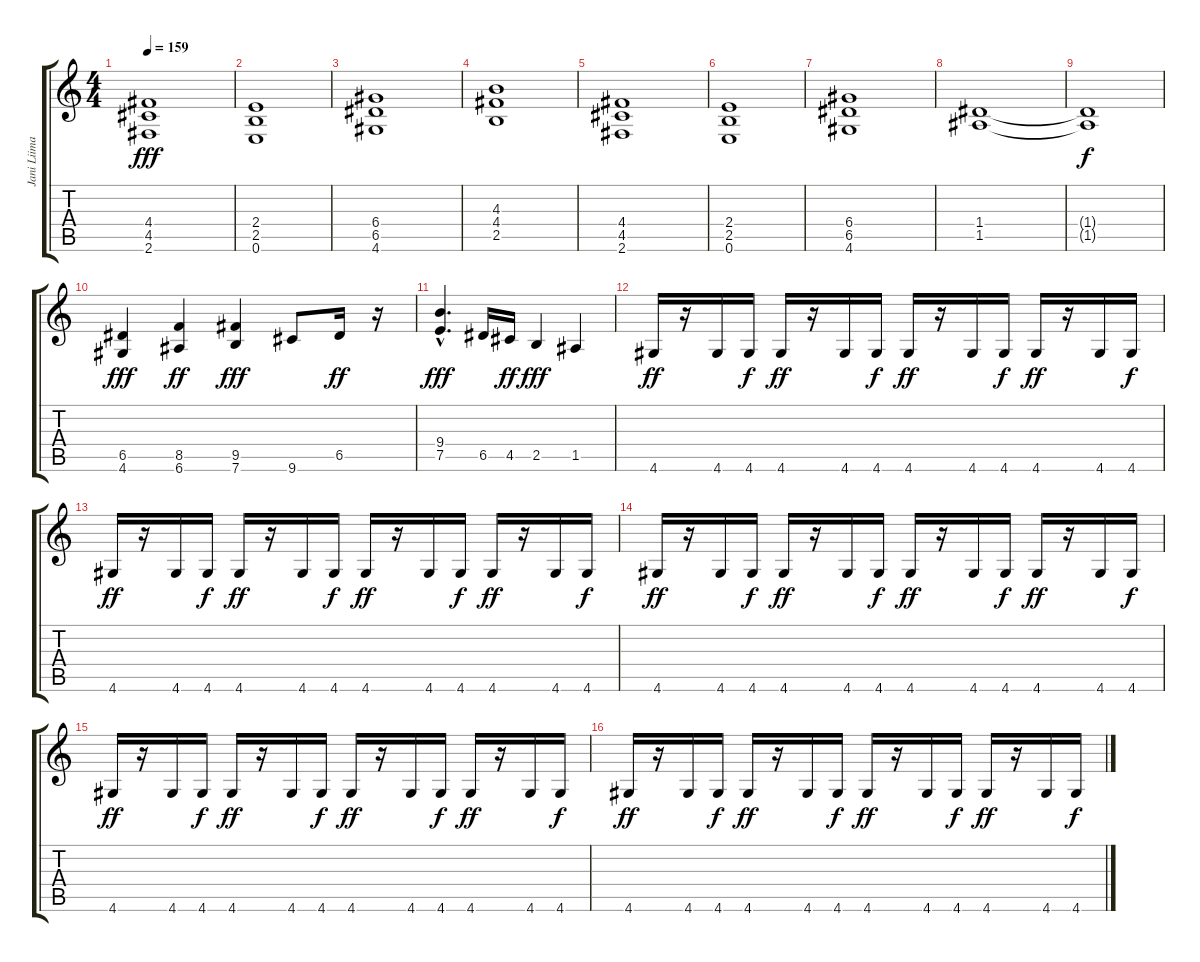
\track ("Jani Liimatainen" "Jani Liima") {instrument overdrivenguitar}
\staff {score tabs}
\tuning (E4 B3 G3 D3 A2 E2) {hide}
\ts (4 4)
\tempo 159
\clef g2
\ks c
(4.4 4.5 2.6).1{dy fff} |
(2.4 2.5 0.6).1 |
(6.4 6.5 4.6).1 |
(4.3 4.4 2.5).1 |
(4.4 4.5 2.6).1 |
(2.4 2.5 0.6).1 |
(6.4 6.5 4.6).1 |
(1.4 1.5).1 |
(1.4{t} 1.5{t}).1{dy f} |
(6.5 4.6).4{dy fff} (8.5 6.6).4{dy ff} (9.5 7.6).4{dy fff} 9.6.8 6.5.16{dy ff} r.16 |
(9.4{hac} 7.5{hac}).4{d dy fff} 6.5.16 4.5.16{dy ff} 2.5.4{dy fff} 1.5.4 |
4.6.16{dy ff} r.16 4.6.16 4.6.16{dy f} 4.6.16{dy ff} r.16 4.6.16 4.6.16{dy f} 4.6.16{dy ff} r.16 4.6.16 4.6.16{dy f} 4.6.16{dy ff} r.16 4.6.16 4.6.16{dy f} |
4.6.16{dy ff} r.16 4.6.16 4.6.16{dy f} 4.6.16{dy ff} r.16 4.6.16 4.6.16{dy f} 4.6.16{dy ff} r.16 4.6.16 4.6.16{dy f} 4.6.16{dy ff} r.16 4.6.16 4.6.16{dy f} |
4.6.16{dy ff} r.16 4.6.16 4.6.16{dy f} 4.6.16{dy ff} r.16 4.6.16 4.6.16{dy f} 4.6.16{dy ff} r.16 4.6.16 4.6.16{dy f} 4.6.16{dy ff} r.16 4.6.16 4.6.16{dy f} |
4.6.16{dy ff} r.16 4.6.16 4.6.16{dy f} 4.6.16{dy ff} r.16 4.6.16 4.6.16{dy f} 4.6.16{dy ff} r.16 4.6.16 4.6.16{dy f} 4.6.16{dy ff} r.16 4.6.16 4.6.16{dy f} |
4.6.16{dy ff} r.16 4.6.16 4.6.16{dy f} 4.6.16{dy ff} r.16 4.6.16 4.6.16{dy f} 4.6.16{dy ff} r.16 4.6.16 4.6.16{dy f} 4.6.16{dy ff} r.16 4.6.16 4.6.16{dy f}
